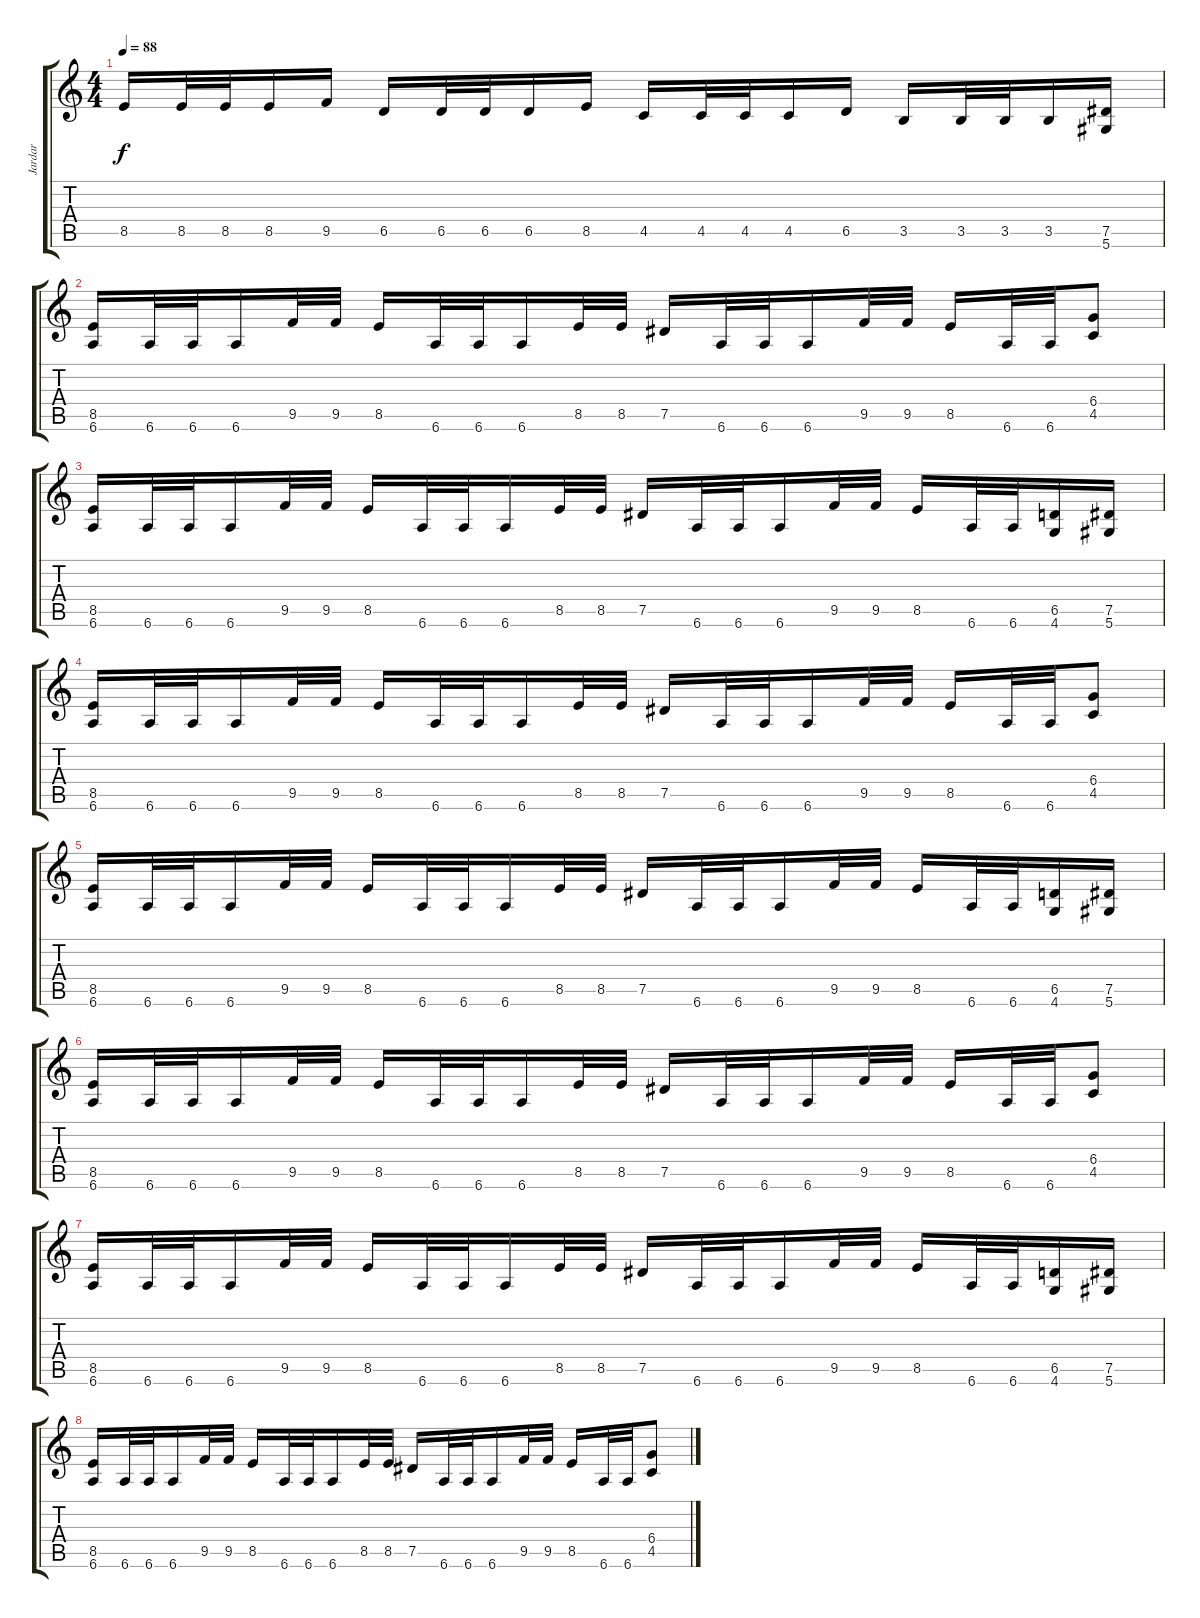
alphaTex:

\track ("Jardar" "Jardar") {instrument distortionguitar}
\staff {score tabs}
\tuning (Eb4 Bb3 Gb3 Db3 Ab2 Eb2) {hide}
\ts (4 4)
\tempo 88
\clef g2
\ks c
8.5.16{dy f} 8.5.32 8.5.32 8.5.16 9.5.16 6.5.16 6.5.32 6.5.32 6.5.16 8.5.16 4.5.16 4.5.32 4.5.32 4.5.16 6.5.16 3.5.16 3.5.32 3.5.32 3.5.16 (7.5 5.6).16 |
(8.5 6.6).16 6.6.32 6.6.32 6.6.16 9.5.32 9.5.32 8.5.16 6.6.32 6.6.32 6.6.16 8.5.32 8.5.32 7.5.16 6.6.32 6.6.32 6.6.16 9.5.32 9.5.32 8.5.16 6.6.32 6.6.32 (6.4 4.5).8 |
(8.5 6.6).16 6.6.32 6.6.32 6.6.16 9.5.32 9.5.32 8.5.16 6.6.32 6.6.32 6.6.16 8.5.32 8.5.32 7.5.16 6.6.32 6.6.32 6.6.16 9.5.32 9.5.32 8.5.16 6.6.32 6.6.32 (6.5 4.6).16 (7.5 5.6).16 |
(8.5 6.6).16 6.6.32 6.6.32 6.6.16 9.5.32 9.5.32 8.5.16 6.6.32 6.6.32 6.6.16 8.5.32 8.5.32 7.5.16 6.6.32 6.6.32 6.6.16 9.5.32 9.5.32 8.5.16 6.6.32 6.6.32 (6.4 4.5).8 |
(8.5 6.6).16 6.6.32 6.6.32 6.6.16 9.5.32 9.5.32 8.5.16 6.6.32 6.6.32 6.6.16 8.5.32 8.5.32 7.5.16 6.6.32 6.6.32 6.6.16 9.5.32 9.5.32 8.5.16 6.6.32 6.6.32 (6.5 4.6).16 (7.5 5.6).16 |
(8.5 6.6).16 6.6.32 6.6.32 6.6.16 9.5.32 9.5.32 8.5.16 6.6.32 6.6.32 6.6.16 8.5.32 8.5.32 7.5.16 6.6.32 6.6.32 6.6.16 9.5.32 9.5.32 8.5.16 6.6.32 6.6.32 (6.4 4.5).8 |
(8.5 6.6).16 6.6.32 6.6.32 6.6.16 9.5.32 9.5.32 8.5.16 6.6.32 6.6.32 6.6.16 8.5.32 8.5.32 7.5.16 6.6.32 6.6.32 6.6.16 9.5.32 9.5.32 8.5.16 6.6.32 6.6.32 (6.5 4.6).16 (7.5 5.6).16 |
(8.5 6.6).16 6.6.32 6.6.32 6.6.16 9.5.32 9.5.32 8.5.16 6.6.32 6.6.32 6.6.16 8.5.32 8.5.32 7.5.16 6.6.32 6.6.32 6.6.16 9.5.32 9.5.32 8.5.16 6.6.32 6.6.32 (6.4 4.5).8
